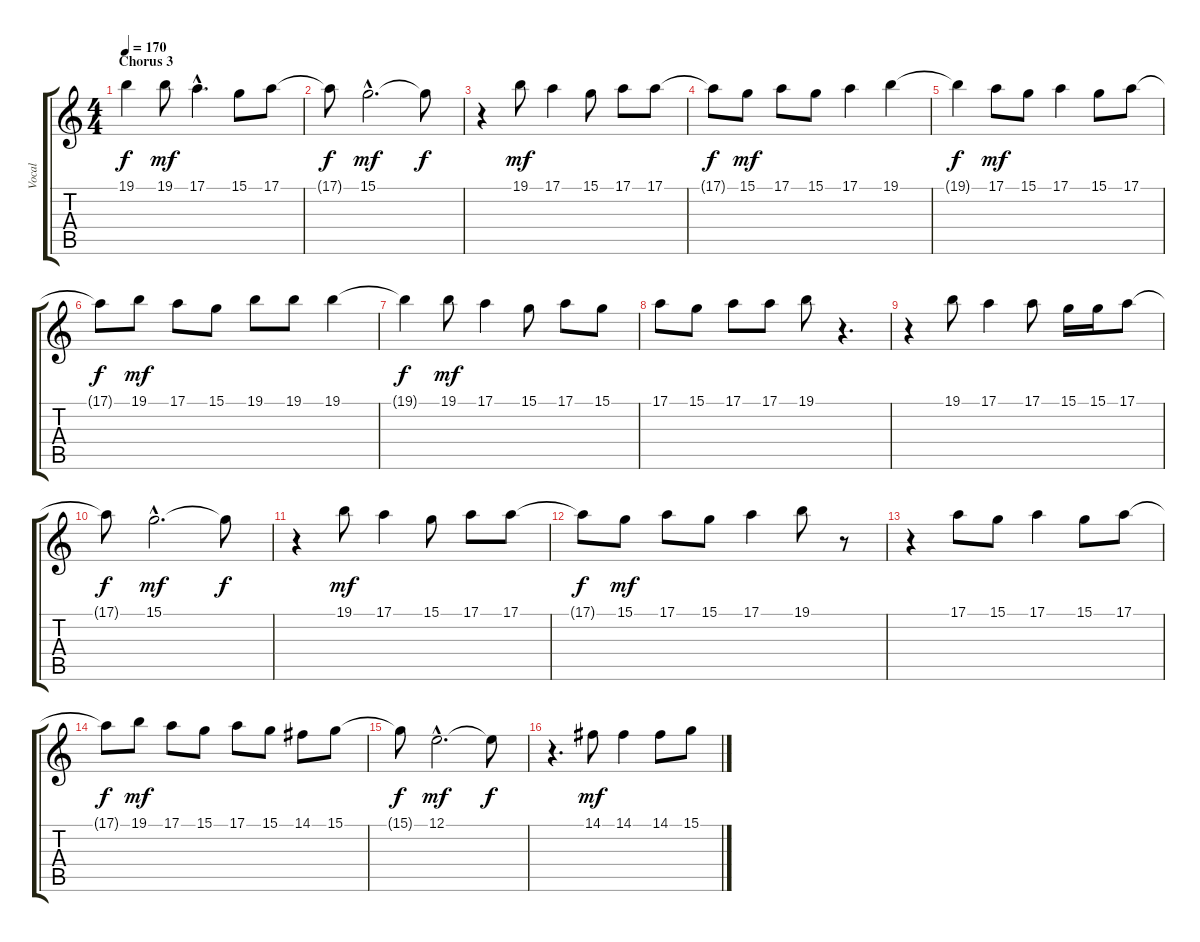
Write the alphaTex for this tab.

\track ("Vocal" "Vocal") {instrument harpsichord}
\staff {score tabs}
\tuning (E4 B3 G3 D3 A2 E2) {hide}
\ts (4 4)
\section ("" "Chorus 3")
\tempo 170
\clef g2
\ks c
19.1{t}.4{dy f} 19.1.8{dy mf} 17.1{hac}.4{d} 15.1.8 17.1.8 |
17.1{t}.8{dy f} 15.1{hac}.2{d dy mf} 15.1{t}.8{dy f} |
r.4 19.1.8{dy mf} 17.1.4 15.1.8 17.1.8 17.1.8 |
17.1{t}.8{dy f} 15.1.8{dy mf} 17.1.8 15.1.8 17.1.4 19.1.4 |
19.1{t}.4{dy f} 17.1.8{dy mf} 15.1.8 17.1.4 15.1.8 17.1.8 |
17.1{t}.8{dy f} 19.1.8{dy mf} 17.1.8 15.1.8 19.1.8 19.1.8 19.1.4 |
19.1{t}.4{dy f} 19.1.8{dy mf} 17.1.4 15.1.8 17.1.8 15.1.8 |
17.1.8 15.1.8 17.1.8 17.1.8 19.1.8 r.4{d} |
r.4 19.1.8 17.1.4 17.1.8 15.1.16 15.1.16 17.1.8 |
17.1{t}.8{dy f} 15.1{hac}.2{d dy mf} 15.1{t}.8{dy f} |
r.4 19.1.8{dy mf} 17.1.4 15.1.8 17.1.8 17.1.8 |
17.1{t}.8{dy f} 15.1.8{dy mf} 17.1.8 15.1.8 17.1.4 19.1.8 r.8 |
r.4 17.1.8 15.1.8 17.1.4 15.1.8 17.1.8 |
17.1{t}.8{dy f} 19.1.8{dy mf} 17.1.8 15.1.8 17.1.8 15.1.8 14.1.8 15.1.8 |
15.1{t}.8{dy f} 12.1{hac}.2{d dy mf} 12.1{t}.8{dy f} |
r.4{d} 14.1.8{dy mf} 14.1.4 14.1.8 15.1.8
